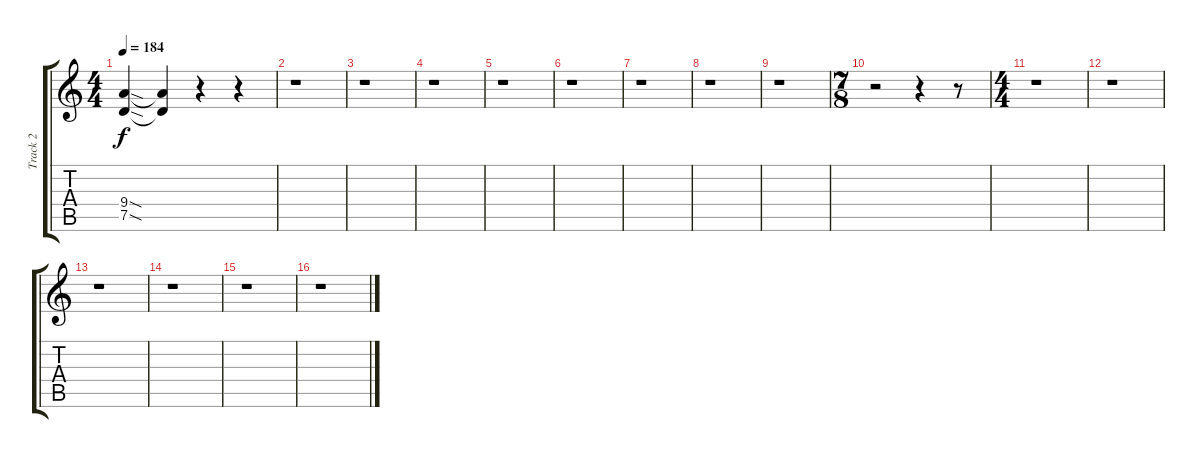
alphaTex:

\track ("Track 2" "Track 2") {instrument distortionguitar}
\staff {score tabs}
\tuning (D4 A3 F3 C3 G2 C2) {hide}
\ts (4 4)
\tempo 184
\clef g2
\ks c
(9.4{sod} 7.5{sod}).4{dy f} (9.4{t} 7.5{t}).4 r.4 r.4 |
r.1 |
r.1 |
r.1 |
r.1 |
r.1 |
r.1 |
r.1 |
r.1 |
\ts (7 8)
r.2 r.4 r.8 |
\ts (4 4)
r.1 |
r.1 |
r.1 |
r.1 |
r.1 |
r.1
